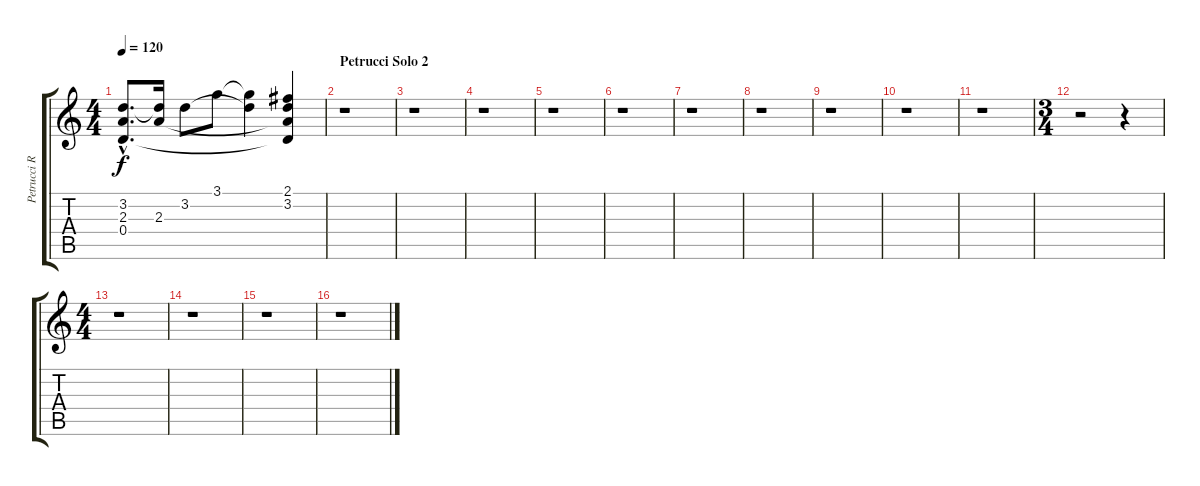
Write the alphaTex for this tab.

\track ("Petrucci Rhythm 2" "Petrucci R") {instrument acousticguitarsteel}
\staff {score tabs}
\tuning (E4 B3 G3 D3 A2 E2) {hide}
\ts (4 4)
\tempo 120
\clef g2
\ks c
(3.2{hac} 2.3{hac} 0.4{hac}).8{d dy f} (3.2{t} 2.3).16 3.2.8 3.1.8 (3.1{t} 3.2{t}).4 (2.1 3.2 2.3{t} 0.4{t}).4 |
\section ("" "Petrucci Solo 2")
r.1 |
r.1 |
r.1 |
r.1 |
r.1 |
r.1 |
r.1 |
r.1 |
r.1 |
r.1 |
\ts (3 4)
r.2 r.4 |
\ts (4 4)
r.1 |
r.1 |
r.1 |
r.1
